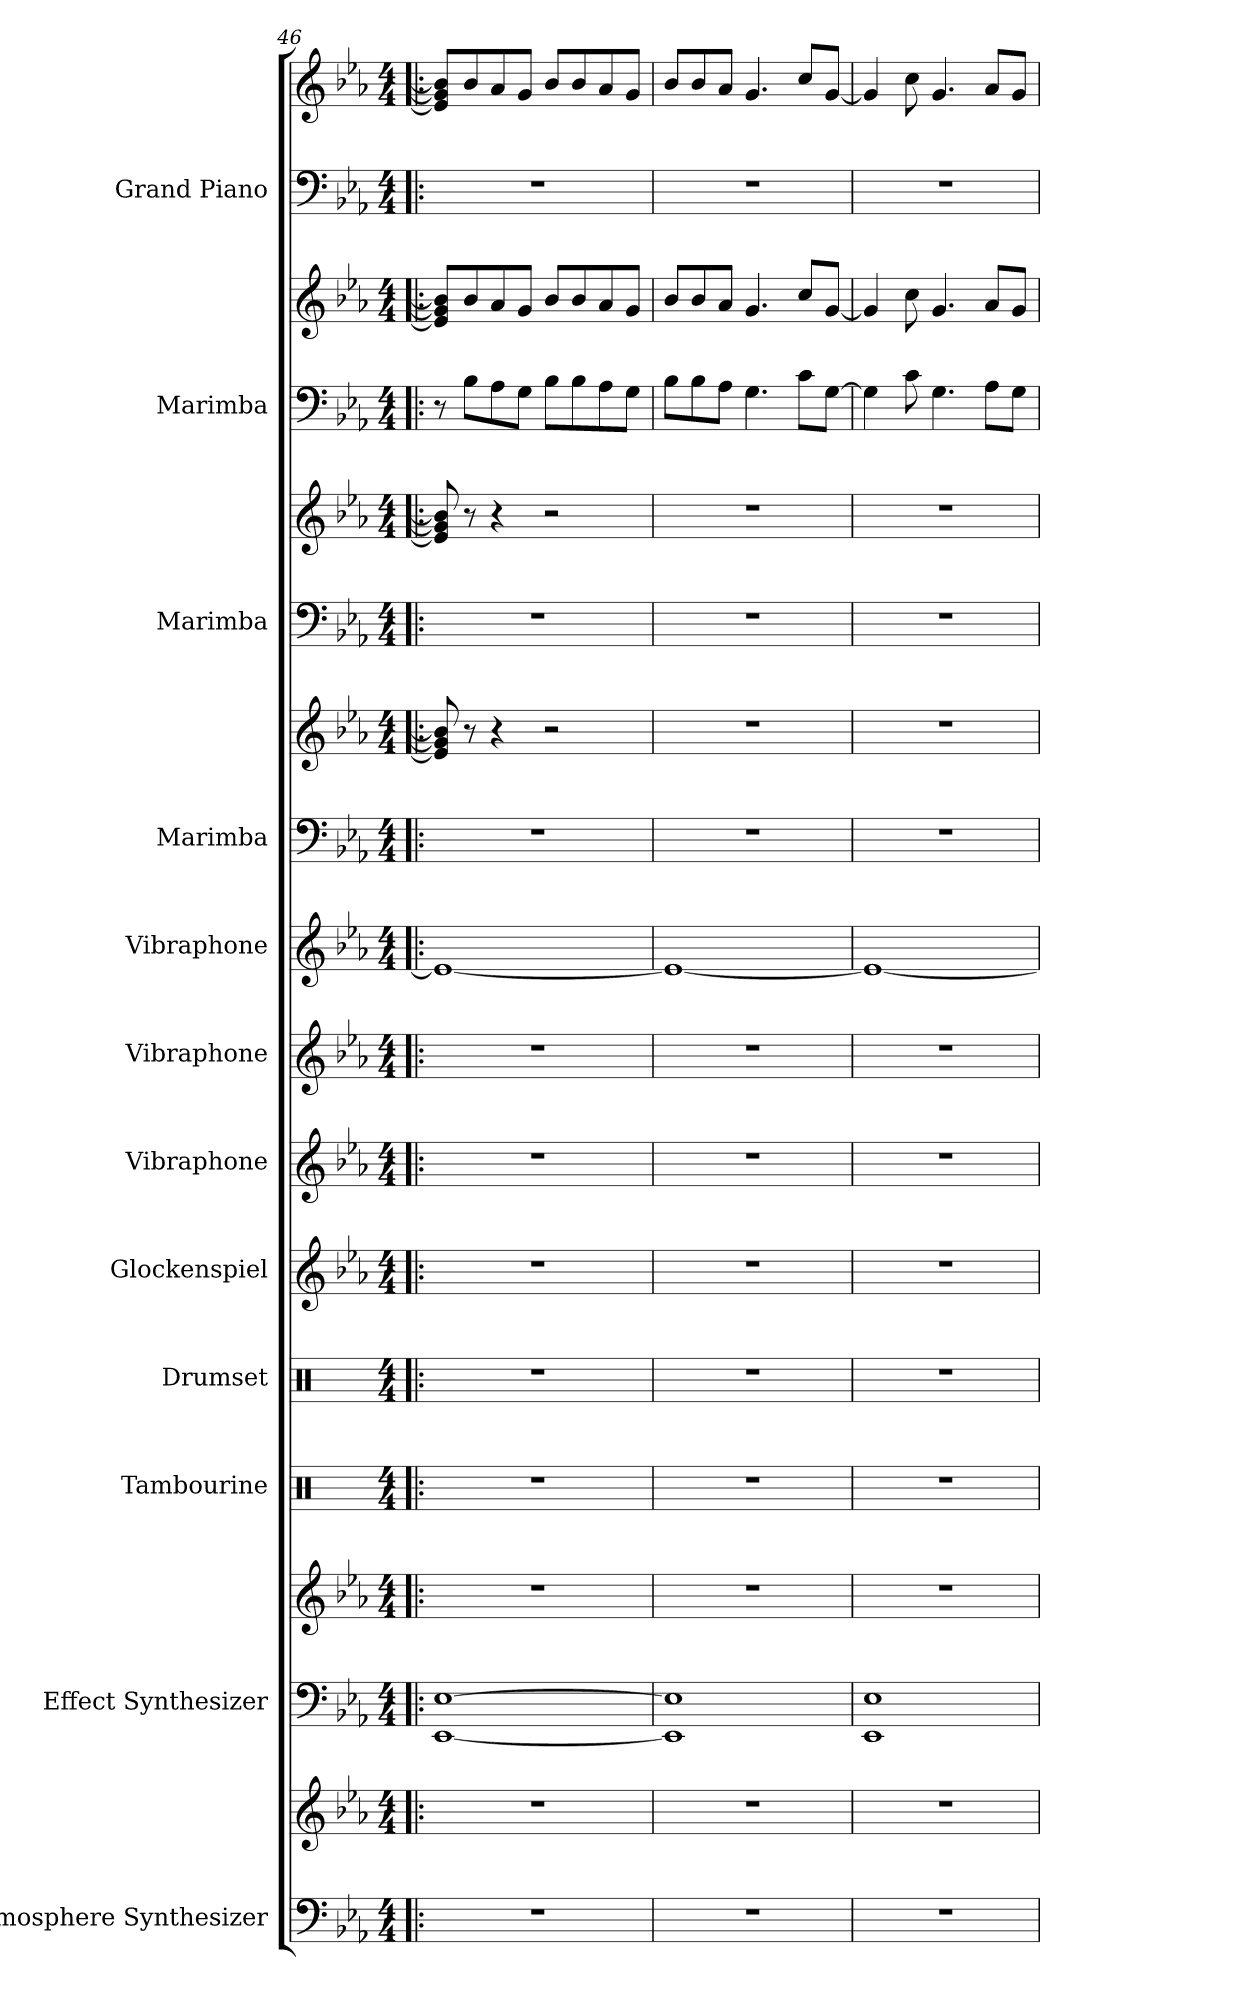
**kern	**kern	**kern	**kern	**kern	**kern	**kern	**kern	**kern	**kern	**kern	**kern	**kern	**kern	**kern	**kern	**kern	**kern
*part12	*part12	*part11	*part11	*part10	*part9	*part8	*part7	*part6	*part5	*part4	*part4	*part3	*part3	*part2	*part2	*part1	*part1
*staff18	*staff17	*staff16	*staff15	*staff14	*staff13	*staff12	*staff11	*staff10	*staff9	*staff8	*staff7	*staff6	*staff5	*staff4	*staff3	*staff2	*staff1
*I"Atmosphere Synthesizer	*	*I"Effect Synthesizer	*	*I"Tambourine	*I"Drumset	*I"Glockenspiel	*I"Vibraphone	*I"Vibraphone	*I"Vibraphone	*I"Marimba	*	*I"Marimba	*	*I"Marimba	*	*I"Grand Piano	*
*I'Synth.	*	*I'Synth.	*	*I'Tamb.	*I'Drs.	*I'Glk.	*I'Vib.	*I'Vib.	*I'Vib.	*I'Mrm.	*	*I'Mrm.	*	*I'Mrm.	*	*I'Pno.	*
*clefF4	*clefG2	*clefF4	*clefG2	*clefX	*clefX	*clefG2	*clefG2	*clefG2	*clefG2	*clefF4	*clefG2	*clefF4	*clefG2	*clefF4	*clefG2	*clefF4	*clefG2
*	*	*	*	*	*	*ITrd-14c-24	*	*	*	*	*	*	*	*	*	*	*
*k[b-e-a-]	*k[b-e-a-]	*k[b-e-a-]	*k[b-e-a-]	*k[]	*k[]	*k[b-e-a-]	*k[b-e-a-]	*k[b-e-a-]	*k[b-e-a-]	*k[b-e-a-]	*k[b-e-a-]	*k[b-e-a-]	*k[b-e-a-]	*k[b-e-a-]	*k[b-e-a-]	*k[b-e-a-]	*k[b-e-a-]
*M4/4	*M4/4	*M4/4	*M4/4	*M4/4	*M4/4	*M4/4	*M4/4	*M4/4	*M4/4	*M4/4	*M4/4	*M4/4	*M4/4	*M4/4	*M4/4	*M4/4	*M4/4
*MM126	*MM126	*MM126	*MM126	*MM126	*MM126	*MM126	*MM126	*MM126	*MM126	*MM126	*MM126	*MM126	*MM126	*MM126	*MM126	*MM126	*MM126
=46!|:	=46!|:	=46!|:	=46!|:	=46!|:	=46!|:	=46!|:	=46!|:	=46!|:	=46!|:	=46!|:	=46!|:	=46!|:	=46!|:	=46!|:	=46!|:	=46!|:	=46!|:
1r	1r	[1EE- [1E-	1r	1r	1r	1r	1r	1r	1e-_	1r	8e-/] 8g/] 8b-/]	1r	8e-/] 8g/] 8b-/]	8r	8e-/] 8g/] 8b-/]L	1r	8e-/] 8g/] 8b-/]L
.	.	.	.	.	.	.	.	.	.	.	8r	.	8r	8B-\L	8b-/	.	8b-/
.	.	.	.	.	.	.	.	.	.	.	4r	.	4r	8A-\	8a-/	.	8a-/
.	.	.	.	.	.	.	.	.	.	.	.	.	.	8G\J	8g/J	.	8g/J
.	.	.	.	.	.	.	.	.	.	.	2r	.	2r	8B-\L	8b-/L	.	8b-/L
.	.	.	.	.	.	.	.	.	.	.	.	.	.	8B-\	8b-/	.	8b-/
.	.	.	.	.	.	.	.	.	.	.	.	.	.	8A-\	8a-/	.	8a-/
.	.	.	.	.	.	.	.	.	.	.	.	.	.	8G\J	8g/J	.	8g/J
=47	=47	=47	=47	=47	=47	=47	=47	=47	=47	=47	=47	=47	=47	=47	=47	=47	=47
1r	1r	1EE-] 1E-]	1r	1r	1r	1r	1r	1r	1e-_	1r	1r	1r	1r	8B-\L	8b-/L	1r	8b-/L
.	.	.	.	.	.	.	.	.	.	.	.	.	.	8B-\	8b-/	.	8b-/
.	.	.	.	.	.	.	.	.	.	.	.	.	.	8A-\J	8a-/J	.	8a-/J
.	.	.	.	.	.	.	.	.	.	.	.	.	.	4.G\	4.g/	.	4.g/
.	.	.	.	.	.	.	.	.	.	.	.	.	.	8c\L	8cc/L	.	8cc/L
.	.	.	.	.	.	.	.	.	.	.	.	.	.	[8G\J	[8g/J	.	[8g/J
=48	=48	=48	=48	=48	=48	=48	=48	=48	=48	=48	=48	=48	=48	=48	=48	=48	=48
1r	1r	1EE- 1E-	1r	1r	1r	1r	1r	1r	1e-_	1r	1r	1r	1r	4G\]	4g/]	1r	4g/]
.	.	.	.	.	.	.	.	.	.	.	.	.	.	8c\	8cc\	.	8cc\
.	.	.	.	.	.	.	.	.	.	.	.	.	.	4.G\	4.g/	.	4.g/
.	.	.	.	.	.	.	.	.	.	.	.	.	.	8A-\L	8a-/L	.	8a-/L
.	.	.	.	.	.	.	.	.	.	.	.	.	.	8G\J	8g/J	.	8g/J
=	=	=	=	=	=	=	=	=	=	=	=	=	=	=	=	=	=
*-	*-	*-	*-	*-	*-	*-	*-	*-	*-	*-	*-	*-	*-	*-	*-	*-	*-
